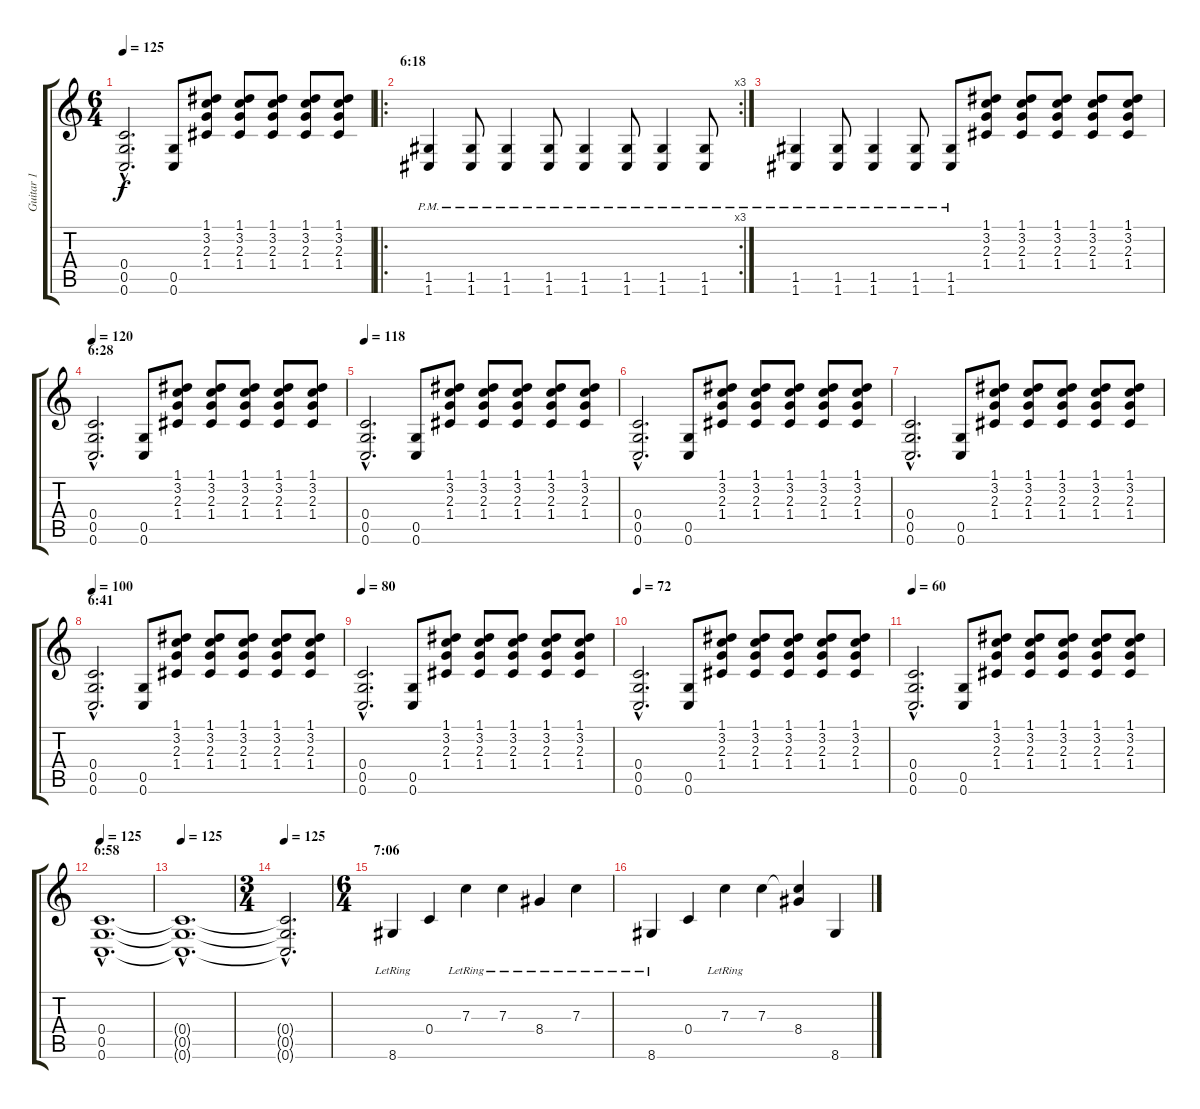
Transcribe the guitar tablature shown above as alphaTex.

\track ("Guitar 1" "Guitar 1") {instrument distortionguitar}
\staff {score tabs}
\tuning (D4 A3 F3 C3 G2 C2) {hide}
\ts (6 4)
\tempo 125
\clef g2
\ks c
(0.4{hac t} 0.5{hac t} 0.6{hac t}).2{d dy f} (0.5 0.6).8 (1.1 3.2 2.3 1.4).8 (1.1 3.2 2.3 1.4).8 (1.1 3.2 2.3 1.4).8 (1.1 3.2 2.3 1.4).8 (1.1 3.2 2.3 1.4).8 |
\ro
\rc 3
\section ("" "6:18")
(1.5{pm} 1.6{pm}).4 (1.5{pm} 1.6{pm}).8 (1.5{pm} 1.6{pm}).4 (1.5{pm} 1.6{pm}).8 (1.5{pm} 1.6{pm}).4 (1.5{pm} 1.6{pm}).8 (1.5{pm} 1.6{pm}).4 (1.5{pm} 1.6{pm}).8 |
(1.5{pm} 1.6{pm}).4 (1.5{pm} 1.6{pm}).8 (1.5{pm} 1.6{pm}).4 (1.5{pm} 1.6{pm}).8 (1.5{pm} 1.6{pm}).8 (1.1 3.2 2.3 1.4).8 (1.1 3.2 2.3 1.4).8 (1.1 3.2 2.3 1.4).8 (1.1 3.2 2.3 1.4).8 (1.1 3.2 2.3 1.4).8 |
\section ("" "6:28")
\tempo 120
(0.4{hac} 0.5{hac} 0.6{hac}).2{d} (0.5 0.6).8 (1.1 3.2 2.3 1.4).8 (1.1 3.2 2.3 1.4).8 (1.1 3.2 2.3 1.4).8 (1.1 3.2 2.3 1.4).8 (1.1 3.2 2.3 1.4).8 |
\tempo 118
(0.4{hac} 0.5{hac} 0.6{hac}).2{d} (0.5 0.6).8 (1.1 3.2 2.3 1.4).8 (1.1 3.2 2.3 1.4).8 (1.1 3.2 2.3 1.4).8 (1.1 3.2 2.3 1.4).8 (1.1 3.2 2.3 1.4).8 |
(0.4{hac} 0.5{hac} 0.6{hac}).2{d} (0.5 0.6).8 (1.1 3.2 2.3 1.4).8 (1.1 3.2 2.3 1.4).8 (1.1 3.2 2.3 1.4).8 (1.1 3.2 2.3 1.4).8 (1.1 3.2 2.3 1.4).8 |
(0.4{hac} 0.5{hac} 0.6{hac}).2{d} (0.5 0.6).8 (1.1 3.2 2.3 1.4).8 (1.1 3.2 2.3 1.4).8 (1.1 3.2 2.3 1.4).8 (1.1 3.2 2.3 1.4).8 (1.1 3.2 2.3 1.4).8 |
\section ("" "6:41")
\tempo 100
(0.4{hac} 0.5{hac} 0.6{hac}).2{d} (0.5 0.6).8 (1.1 3.2 2.3 1.4).8 (1.1 3.2 2.3 1.4).8 (1.1 3.2 2.3 1.4).8 (1.1 3.2 2.3 1.4).8 (1.1 3.2 2.3 1.4).8 |
\tempo 80
(0.4{hac} 0.5{hac} 0.6{hac}).2{d} (0.5 0.6).8 (1.1 3.2 2.3 1.4).8 (1.1 3.2 2.3 1.4).8 (1.1 3.2 2.3 1.4).8 (1.1 3.2 2.3 1.4).8 (1.1 3.2 2.3 1.4).8 |
\tempo 79
\tempo 72
(0.4{hac} 0.5{hac} 0.6{hac}).2{d} (0.5 0.6).8 (1.1 3.2 2.3 1.4).8 (1.1 3.2 2.3 1.4).8 (1.1 3.2 2.3 1.4).8 (1.1 3.2 2.3 1.4).8 (1.1 3.2 2.3 1.4).8 |
\tempo 60
(0.4{hac} 0.5{hac} 0.6{hac}).2{d} (0.5 0.6).8 (1.1 3.2 2.3 1.4).8 (1.1 3.2 2.3 1.4).8 (1.1 3.2 2.3 1.4).8 (1.1 3.2 2.3 1.4).8 (1.1 3.2 2.3 1.4).8 |
\section ("" "6:58")
\tempo 125
(0.4{hac} 0.5{hac} 0.6{hac}).1{d} |
\tempo 125
(0.4{hac t} 0.5{hac t} 0.6{hac t}).1{d} |
\ts (3 4)
\tempo 125
(0.4{hac t} 0.5{hac t} 0.6{hac t}).2{d} |
\ts (6 4)
\section ("" "7:06")
8.6{lr}.4 0.4.4 7.3{lr}.4 7.3{lr}.4 8.4{lr}.4 7.3{lr}.4 |
8.6{lr}.4 0.4.4 7.3{lr}.4 7.3.4 (7.3{t} 8.4).4 8.6{ss}.4
